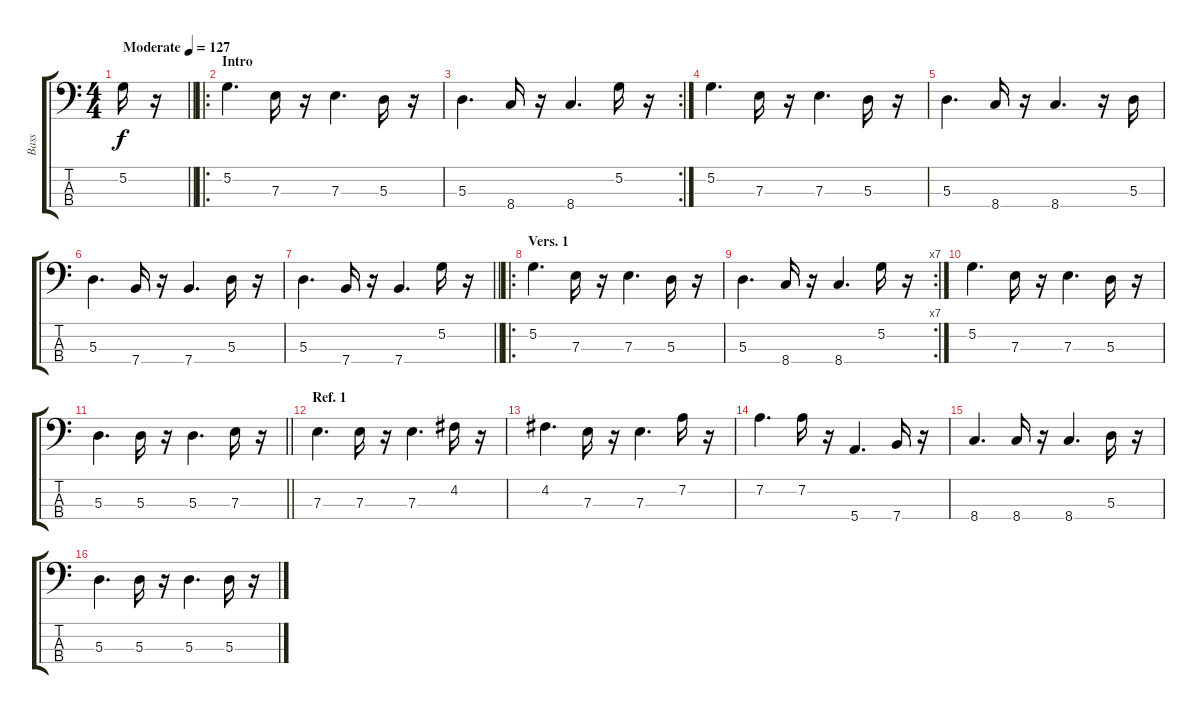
\track ("Bass" "Bass") {instrument electricbassfinger}
\staff {score tabs}
\tuning (G2 D2 A1 E1) {hide}
\ts (4 4)
\tempo (127 "Moderate")
\clef f4
\barLineRight lightlight
\ks c
5.2.16{dy f instrument electricbassfinger} r.16 |
\ro
\section ("" "Intro")
5.2.4{d} 7.3.16 r.16 7.3.4{d} 5.3.16 r.16 |
\rc 2
5.3.4{d} 8.4.16 r.16 8.4.4{d} 5.2.16 r.16 |
5.2.4{d} 7.3.16 r.16 7.3.4{d} 5.3.16 r.16 |
5.3.4{d} 8.4.16 r.16 8.4.4{d} r.16 5.3.16 |
5.3.4{d} 7.4.16 r.16 7.4.4{d} 5.3.16 r.16 |
\barLineRight lightlight
5.3.4{d} 7.4.16 r.16 7.4.4{d} 5.2.16 r.16 |
\ro
\section ("" "Vers. 1")
5.2.4{d} 7.3.16 r.16 7.3.4{d} 5.3.16 r.16 |
\rc 7
5.3.4{d} 8.4.16 r.16 8.4.4{d} 5.2.16 r.16 |
5.2.4{d} 7.3.16 r.16 7.3.4{d} 5.3.16 r.16 |
\barLineRight lightlight
5.3.4{d} 5.3.16 r.16 5.3.4{d} 7.3.16 r.16 |
\section ("" "Ref. 1")
7.3.4{d} 7.3.16 r.16 7.3.4{d} 4.2.16 r.16 |
4.2.4{d} 7.3.16 r.16 7.3.4{d} 7.2.16 r.16 |
7.2.4{d} 7.2.16 r.16 5.4.4{d} 7.4.16 r.16 |
8.4.4{d} 8.4.16 r.16 8.4.4{d} 5.3.16 r.16 |
5.3.4{d} 5.3.16 r.16 5.3.4{d} 5.3.16 r.16
